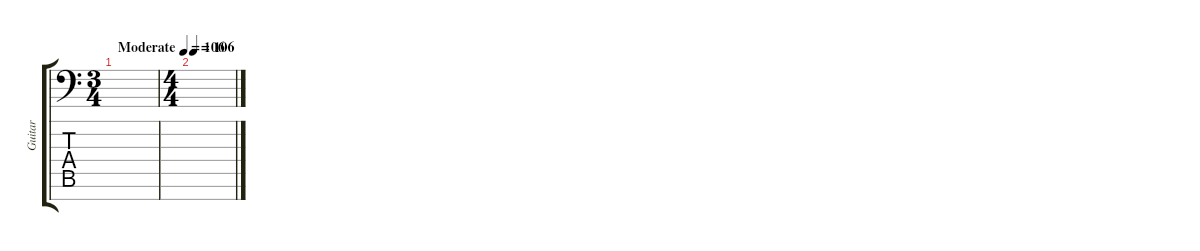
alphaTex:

\track ("Guitar" "Guitar") {instrument overdrivenguitar}
\staff {score tabs}
\tuning (E4 B3 G3 D3 A2 E2 C-1) {hide}
\ts (3 4)
\tempo (106 "Moderate")
\clef f4
\ks c
|
\ts (4 4)
\tempo 106
